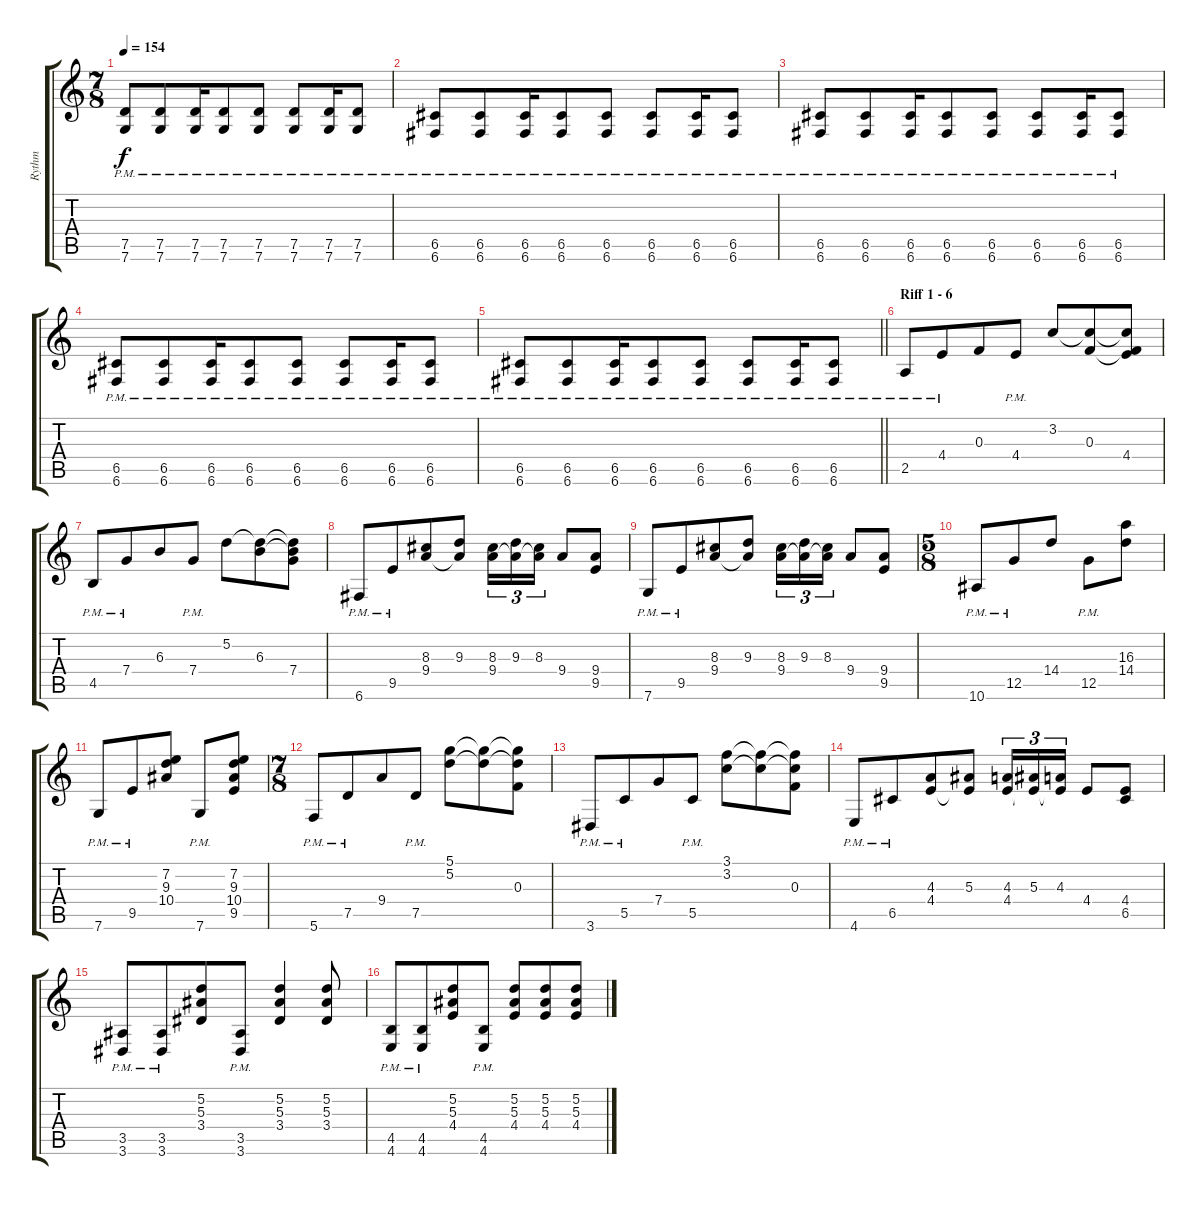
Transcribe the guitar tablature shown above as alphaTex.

\track ("Rythm" "Rythm") {instrument distortionguitar}
\staff {score tabs}
\tuning (D4 A3 F3 C3 G2 C2) {hide}
\ts (7 8)
\tempo 154
\clef g2
\ks c
(7.5{pm} 7.6{pm}).8{dy f} (7.5{pm} 7.6{pm}).8 (7.5{pm} 7.6{pm}).16 (7.5{pm} 7.6{pm}).8 (7.5{pm} 7.6{pm}).8 (7.5{pm} 7.6{pm}).8 (7.5{pm} 7.6{pm}).16 (7.5{pm} 7.6{pm}).8 |
(6.5{pm} 6.6{pm}).8 (6.5{pm} 6.6{pm}).8 (6.5{pm} 6.6{pm}).16 (6.5{pm} 6.6{pm}).8 (6.5{pm} 6.6{pm}).8 (6.5{pm} 6.6{pm}).8 (6.5{pm} 6.6{pm}).16 (6.5{pm} 6.6{pm}).8 |
(6.5{pm} 6.6{pm}).8 (6.5{pm} 6.6{pm}).8 (6.5{pm} 6.6{pm}).16 (6.5{pm} 6.6{pm}).8 (6.5{pm} 6.6{pm}).8 (6.5{pm} 6.6{pm}).8 (6.5{pm} 6.6{pm}).16 (6.5{pm} 6.6{pm}).8 |
(6.5{pm} 6.6{pm}).8 (6.5{pm} 6.6{pm}).8 (6.5{pm} 6.6{pm}).16 (6.5{pm} 6.6{pm}).8 (6.5{pm} 6.6{pm}).8 (6.5{pm} 6.6{pm}).8 (6.5{pm} 6.6{pm}).16 (6.5{pm} 6.6{pm}).8 |
\barLineRight lightlight
(6.5{pm} 6.6{pm}).8 (6.5{pm} 6.6{pm}).8 (6.5{pm} 6.6{pm}).16 (6.5{pm} 6.6{pm}).8 (6.5{pm} 6.6{pm}).8 (6.5{pm} 6.6{pm}).8 (6.5{pm} 6.6{pm}).16 (6.5{pm} 6.6{pm}).8 |
\section ("" "Riff 1 - 6 ")
2.5{pm}.8 4.4{pm}.8 0.3.8 4.4{pm}.8 3.2.8 (3.2{t} 0.3).8 (3.2{t} 0.3{t} 4.4).8 |
4.5{pm}.8 7.4{pm}.8 6.3.8 7.4{pm}.8 5.2.8 (5.2{t} 6.3).8 (5.2{t} 6.3{t} 7.4).8 |
6.6{pm}.8 9.5{pm}.8 (8.3 9.4).8 (9.3 9.4{t}).8 (8.3 9.4).16{tu (3 2)} (9.3 9.4{t}).16{tu (3 2)} (8.3 9.4{t}).16{tu (3 2)} 9.4.8 (9.4 9.5).8 |
7.6{pm}.8 9.5{pm}.8 (8.3 9.4).8 (9.3 9.4{t}).8 (8.3 9.4).16{tu (3 2)} (9.3 9.4{t}).16{tu (3 2)} (8.3 9.4{t}).16{tu (3 2)} 9.4.8 (9.4 9.5).8 |
\ts (5 8)
10.6{pm}.8 12.5{pm}.8 14.4.8 12.5{pm}.8 (16.3 14.4).8 |
7.6{pm}.8 9.5{pm}.8 (7.2 9.3 10.4).8 7.6{pm}.8 (7.2 9.3 10.4 9.5).8 |
\ts (7 8)
5.6{pm}.8 7.5{pm}.8 9.4.8 7.5{pm}.8 (5.1 5.2).8 (5.1{t} 5.2{t}).8 (5.1{t} 5.2{t} 0.3).8 |
3.6{pm}.8 5.5{pm}.8 7.4.8 5.5{pm}.8 (3.1 3.2).8 (3.1{t} 3.2{t}).8 (3.1{t} 3.2{t} 0.3).8 |
4.6{pm}.8 6.5{pm}.8 (4.3 4.4).8 (5.3 4.4{t}).8 (4.3 4.4).16{tu (3 2)} (5.3 4.4{t}).16{tu (3 2)} (4.3 4.4{t}).16{tu (3 2)} 4.4.8 (4.4 6.5).8 |
(3.5{pm} 3.6{pm}).8 (3.5{pm} 3.6{pm}).8 (5.2 5.3 3.4).8 (3.5{pm} 3.6{pm}).8 (5.2 5.3 3.4).4 (5.2 5.3 3.4).8 |
(4.5{pm} 4.6{pm}).8 (4.5{pm} 4.6{pm}).8 (5.2 5.3 4.4).8 (4.5{pm} 4.6{pm}).8 (5.2 5.3 4.4).8 (5.2 5.3 4.4).8 (5.2 5.3 4.4).8
